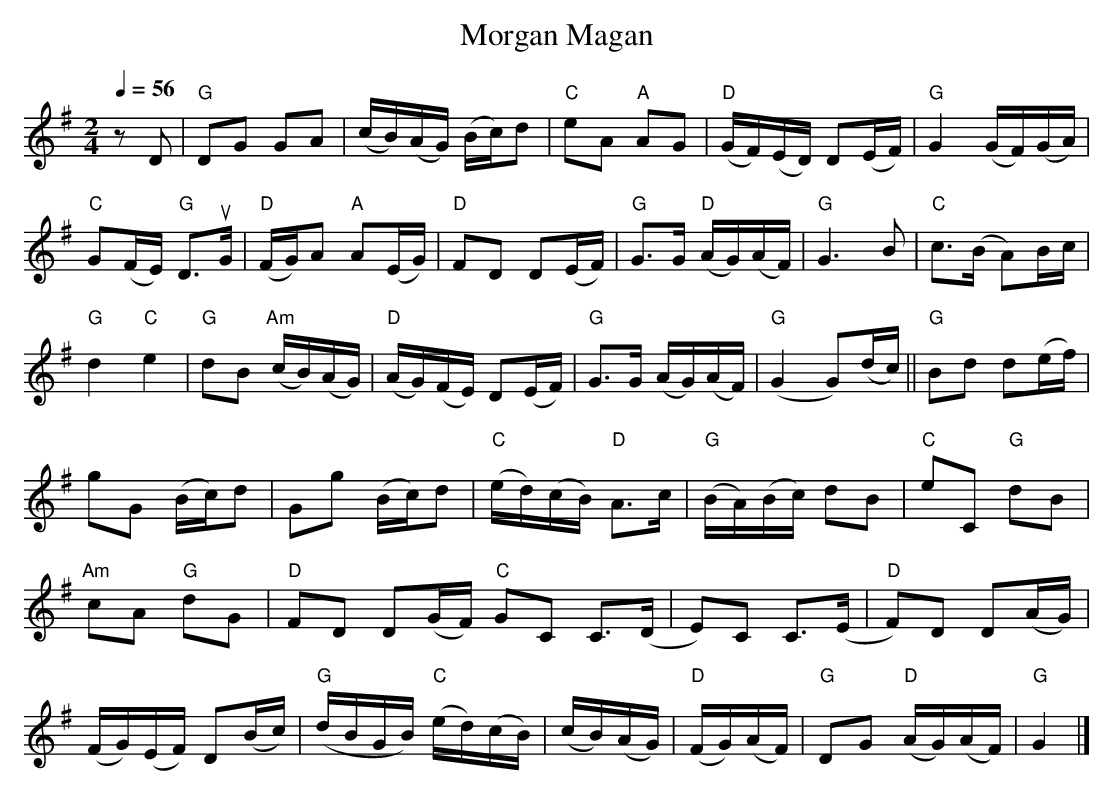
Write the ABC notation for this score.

X:1
T:Morgan Magan
M:2/4
L:1/8
K:G
Q:1/4=56
z D | "G" DG GA | (c/B/)(A/G/) (B/c/)d | "C" eA "A" AG | "D" (G/F/)(E/D/) D(E/F/) | "G" G2 (G/F/)(G/A/) |
"C" G(F/E/) "G" D>uG | "D" (F/G/)A "A" A(E/G/) | "D" FD D(E/F/) | "G" G>G "D" (A/G/)(A/F/) | "G" G3 B | "C" c>(B A)B/c/ |
"G" d2 "C" e2 | "G" dB "Am" (c/B/)(A/G/) | "D" (A/G/)(F/E/) D(E/F/) | "G" G>G (A/G/)(A/F/) | "G" (G2 G)(d/c/) || "G" Bd d(e/f/) |
gG (B/c/)d | Gg (B/c/)d | "C" (e/d/)(c/B/) "D" A>c | "G" (B/A/)(B/c/) dB | "C" eC "G" dB |
"Am" cA "G" dG | "D" FD D(G/F/) "C" GC C>(D | E)C C>(E | "D" F)D D(A/G/) |
(F/G/)(E/F/) D(B/c/) | "G" (d/B/G/B/) "C" (e/d/)(c/B/) | (c/B/)(A/G/) | "D" (F/G/)(A/F/) | "G" DG "D" (A/G/)(A/F/) | "G" G2 |]
